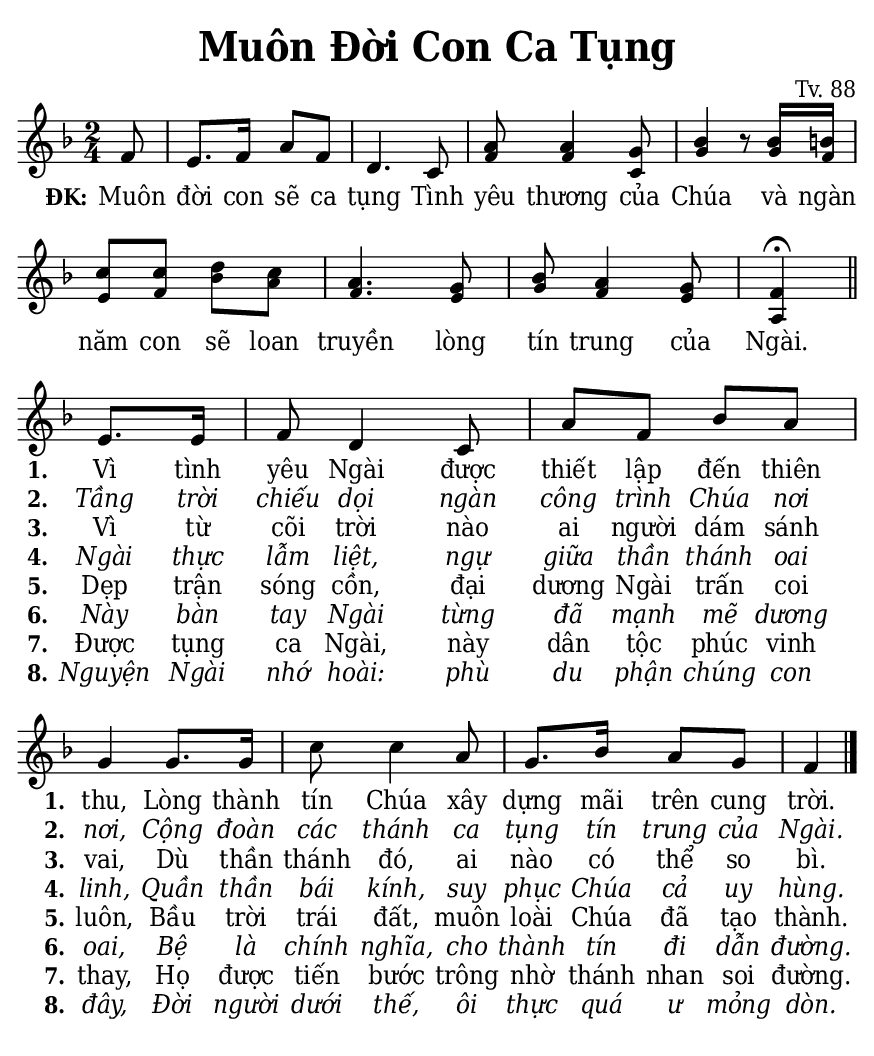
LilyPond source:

% Cài đặt chung\
\version "2.22.1"
\include "english.ly"

\header {
  title = \markup { \fontsize #1 "Muôn Đời Con Ca Tụng" }
  composer = "Tv. 88"
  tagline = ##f
}

% mã nguồn cho những chức năng chưa hỗ trợ trong phiên bản lilypond hiện tại
% cung cấp bởi cộng đồng lilypond khi gửi email đến lilypond-user@gnu.org
% Đổi kích thước nốt cho bè phụ
notBePhu =
#(define-music-function (font-size music) (number? ly:music?)
   (for-some-music
     (lambda (m)
       (if (music-is-of-type? m 'rhythmic-event)
           (begin
             (set! (ly:music-property m 'tweaks)
                   (cons `(font-size . ,font-size)
                         (ly:music-property m 'tweaks)))
             #t)
           #f))
     music)
   music)

% in số phiên khúc trên mỗi dòng
#(define (add-grob-definition grob-name grob-entry)
     (set! all-grob-descriptions
           (cons ((@@ (lily) completize-grob-entry)
                  (cons grob-name grob-entry))
                 all-grob-descriptions)))

#(add-grob-definition
    'StanzaNumberSpanner
    `((direction . ,LEFT)
      (font-series . bold)
      (padding . 1.0)
      (side-axis . ,X)
      (stencil . ,ly:text-interface::print)
      (X-offset . ,ly:side-position-interface::x-aligned-side)
      (Y-extent . ,grob::always-Y-extent-from-stencil)
      (meta . ((class . Spanner)
               (interfaces . (font-interface
                              side-position-interface
                              stanza-number-interface
                              text-interface))))))

\layout {
    \context {
      \Global
      \grobdescriptions #all-grob-descriptions
    }
    \context {
      \Score
      \remove Stanza_number_align_engraver
      \consists
        #(lambda (context)
           (let ((texts '())
                 (syllables '()))
             (make-engraver
              (acknowledgers
               ((stanza-number-interface engraver grob source-engraver)
                  (set! texts (cons grob texts)))
               ((lyric-syllable-interface engraver grob source-engraver)
                  (set! syllables (cons grob syllables))))
              ((stop-translation-timestep engraver)
                 (for-each
                  (lambda (text)
                    (for-each
                     (lambda (syllable)
                       (ly:pointer-group-interface::add-grob
                        text
                        'side-support-elements
                        syllable))
                     syllables))
                  texts)
                 (set! syllables '())))))
    }
    \context {
      \Lyrics
      \remove Stanza_number_engraver
      \consists
        #(lambda (context)
           (let ((text #f)
                 (last-stanza #f))
             (make-engraver
              ((process-music engraver)
                 (let ((stanza (ly:context-property context 'stanza #f)))
                   (if (and stanza (not (equal? stanza last-stanza)))
                       (let ((column (ly:context-property context
'currentCommandColumn)))
                         (set! last-stanza stanza)
                         (if text
                             (ly:spanner-set-bound! text RIGHT column))
                         (set! text (ly:engraver-make-grob engraver
'StanzaNumberSpanner '()))
                         (ly:grob-set-property! text 'text stanza)
                         (ly:spanner-set-bound! text LEFT column)))))
              ((finalize engraver)
                 (if text
                     (let ((column (ly:context-property context
'currentCommandColumn)))
                       (ly:spanner-set-bound! text RIGHT column)))))))
      \override StanzaNumberSpanner.horizon-padding = 10000
    }
}

stanzaReminderOff =
  \temporary \override StanzaNumberSpanner.after-line-breaking =
     #(lambda (grob)
        ;; Can be replaced with (not (first-broken-spanner? grob)) in 2.23.
        (if (let ((siblings (ly:spanner-broken-into (ly:grob-original grob))))
              (and (pair? siblings)
                   (not (eq? grob (car siblings)))))
            (ly:grob-suicide! grob)))

stanzaReminderOn = \undo \stanzaReminderOff
% kết thúc mã nguồn

% Nhạc phiên khúc
nhacPhienKhucSop = \relative c' {
  \partial 8 f8 |
  e8. f16 a8 f |
  d4. c8 |
  a'8 a4 g8 |
  bf4 r8 bf16 b! |
  c8 c d c |
  a4. g8 |
  bf a4 g8 |
  f4 \fermata \bar "||" \break
  
  e8. e16 |
  f8 d4 c8 |
  a' f bf a |
  g4 g8. g16 |
  c8 c4 a8 |
  g8. bf16 a8 g |
  f4 \bar "|."
}

nhacPhienKhucAlto = \relative c' {
  f8 |
  e8. f16 a8 f |
  d4. c8 |
  f8 f4 c8 |
  g'4 r8 g16 f |
  e8 f bf a |
  f4. e8 |
  g f4 e8 |
  a,4
}

% Lời phiên khúc
loiPhienKhucSop = \lyrics {
  \stanzaReminderOff
  \set stanza = "ĐK:"
  Muôn đời con sẽ ca tụng Tình yêu thương của Chúa
  và ngàn năm con sẽ loan truyền lòng tín trung của Ngài.
  \stanzaReminderOn
  <<
    {
      \set stanza = "1."
      Vì tình yêu Ngài được thiết lập đến thiên thu,
      Lòng thành tín Chúa xây dựng mãi trên cung trời.
    }
    \new Lyrics {
	    \set associatedVoice = "beSop"
	    \set stanza = "2."
      \override Lyrics.LyricText.font-shape = #'italic
	    Tầng trời chiếu dọi ngàn công trình Chúa nơi nơi,
	    Cộng đoàn các thánh ca tụng tín trung của Ngài.
    }
    \new Lyrics {
	    \set associatedVoice = "beSop"
	    \set stanza = "3."
	    Vì từ cõi trời nào ai người dám sánh vai,
	    Dù thần thánh đó, ai nào có thể so bì.
    }
    \new Lyrics {
	    \set associatedVoice = "beSop"
	    \set stanza = "4."
      \override Lyrics.LyricText.font-shape = #'italic
	    Ngài thực lẫm liệt, ngự giữa thần thánh oai linh,
	    Quần thần bái kính, suy phục Chúa cả uy hùng.
    }
    \new Lyrics {
	    \set associatedVoice = "beSop"
	    \set stanza = "5."
	    Dẹp trận sóng cồn, đại dương Ngài trấn coi luôn,
	    Bầu trời trái đất, muôn loài Chúa đã tạo thành.
    }
    \new Lyrics {
	    \set associatedVoice = "beSop"
	    \set stanza = "6."
      \override Lyrics.LyricText.font-shape = #'italic
	    Này bàn tay Ngài từng đã mạnh mẽ dương oai,
	    Bệ là chính nghĩa, cho thành tín đi dẫn đường.
    }
    \new Lyrics {
	    \set associatedVoice = "beSop"
	    \set stanza = "7."
	    Được tụng ca Ngài, này dân tộc phúc vinh thay,
	    Họ được tiến bước trông nhờ thánh nhan soi đường.
    }
    \new Lyrics {
	    \set associatedVoice = "beSop"
	    \set stanza = "8."
      \override Lyrics.LyricText.font-shape = #'italic
	    Nguyện Ngài nhớ hoài: phù du phận chúng con đây,
	    Đời người dưới thế, ôi thực quá ư mỏng dòn.
    }
  >>
}

% Dàn trang
\paper {
  #(set-paper-size "a5")
  top-margin = 3\mm
  bottom-margin = 3\mm
  left-margin = 3\mm
  right-margin = 3\mm
  indent = #0
  #(define fonts
	 (make-pango-font-tree "Deja Vu Serif Condensed"
	 		       "Deja Vu Serif Condensed"
			       "Deja Vu Serif Condensed"
			       (/ 20 20)))
  print-page-number = ##f
  page-count = 1
  system-system-spacing = #'((basic-distance . 0.1) (padding . 3))
}

TongNhip = {
  \key f \major \time 2/4
  \set Timing.beamExceptions = #'()
  \set Timing.baseMoment = #(ly:make-moment 1/4)
}

\score {
  \new ChoirStaff <<
    \new Staff \with {
        \consists "Merge_rests_engraver"
        printPartCombineTexts = ##f
      }
      <<
      \new Voice \TongNhip \partCombine 
        \nhacPhienKhucSop
        \notBePhu -1 { \nhacPhienKhucAlto }
      \new NullVoice = beSop \nhacPhienKhucSop
      \new Lyrics \lyricsto beSop \loiPhienKhucSop
      >>
  >>
  \layout {
    \override Lyrics.LyricSpace.minimum-distance = #1
    \override Score.BarNumber.break-visibility = ##(#f #f #f)
    \override Score.SpacingSpanner.uniform-stretching = ##t
  } 
}
